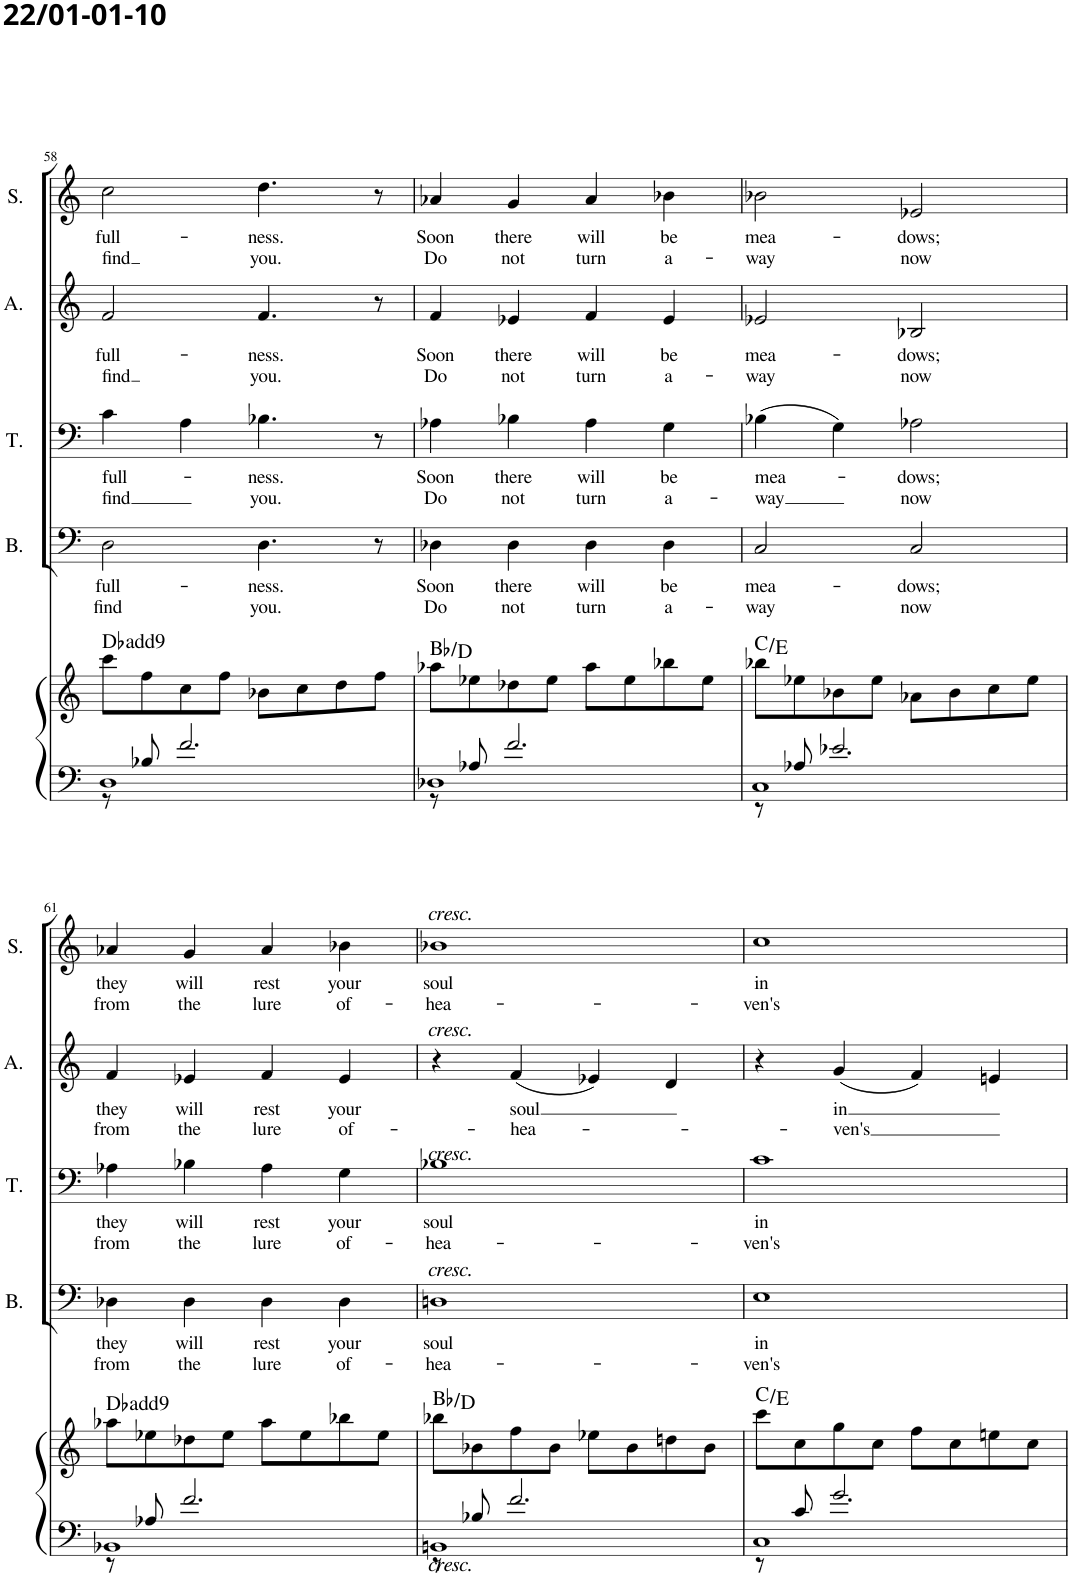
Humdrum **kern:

**kern	**kern	**harte	**kern	**text	**text	**kern	**text	**text	**kern	**text	**text	**kern	**text	**text
*part5	*part5	*part5	*part4	*part4	*part4	*part3	*part3	*part3	*part2	*part2	*part2	*part1	*part1	*part1
*staff6	*staff5	*	*staff4	*staff4	*staff4	*staff3	*staff3	*staff3	*staff2	*staff2	*staff2	*staff1	*staff1	*staff1
*I"Piano	*	*	*I"Bass	*	*	*I"Tenor	*	*	*I"Alto	*	*	*I"Soprano	*	*
*I'Pno	*	*	*I'B.	*	*	*I'T.	*	*	*I'A.	*	*	*I'S.	*	*
!!LO:PB:g=z
*clefF4	*clefG2	*	*clefF4	*	*	*clefF4	*	*	*clefG2	*	*	*clefG2	*	*
*k[]	*k[]	*	*k[]	*	*	*k[]	*	*	*k[]	*	*	*k[]	*	*
*M4/4	*M4/4	*	*M4/4	*	*	*M4/4	*	*	*M4/4	*	*	*M4/4	*	*
=58	=58	=58	=58	=58	=58	=58	=58	=58	=58	=58	=58	=58	=58	=58
*^	*	*	*	*	*	*	*	*	*	*	*	*	*	*
!	!	!	!	!	!LO:LY:b	!LO:LY:b	!	!LO:LY:b	!LO:LY:b	!	!LO:LY:b	!LO:LY:b	!	!LO:LY:b	!LO:LY:b
1D	8r	8ccc\L	Db:maj(9)	2D\	full-	find	4c\	full-	find	2f/	full-	find	2cc\	full-	find
.	8B-X/	8ff\	.	.	.	.	.	.	.	.	.	.	.	.	.
.	2.f/	8cc\	.	.	.	.	4A\	.	.	.	.	.	.	.	.
.	.	8ff\J	.	.	.	.	.	.	.	.	.	.	.	.	.
!	!	!	!	!	!LO:LY:b	!LO:LY:b	!	!LO:LY:b	!LO:LY:b	!	!LO:LY:b	!LO:LY:b	!	!LO:LY:b	!LO:LY:b
.	.	8b-X\L	.	4.D\	-ness.	you.	4.B-X\	-ness.	you.	4.f/	-ness.	you.	4.dd\	-ness.	you.
.	.	8cc\	.	.	.	.	.	.	.	.	.	.	.	.	.
.	.	8dd\	.	.	.	.	.	.	.	.	.	.	.	.	.
.	.	8ff\J	.	8r	.	.	8r	.	.	8r	.	.	8r	.	.
=59	=59	=59	=59	=59	=59	=59	=59	=59	=59	=59	=59	=59	=59	=59	=59
!	!	!	!	!	!LO:LY:b	!LO:LY:b	!	!LO:LY:b	!LO:LY:b	!	!LO:LY:b	!LO:LY:b	!	!LO:LY:b	!LO:LY:b
1D-X	8r	8aa-X\L	Bb:maj/3	4D-X\	Soon	Do	4A-X\	Soon	Do	4f/	Soon	Do	4a-X/	Soon	Do
.	8A-X/	8ee-X\	.	.	.	.	.	.	.	.	.	.	.	.	.
!	!	!	!	!	!LO:LY:b	!LO:LY:b	!	!LO:LY:b	!LO:LY:b	!	!LO:LY:b	!LO:LY:b	!	!LO:LY:b	!LO:LY:b
.	2.f/	8dd-X\	.	4D-\	there	not	4B-X\	there	not	4e-X/	there	not	4g/	there	not
.	.	8ee-\J	.	.	.	.	.	.	.	.	.	.	.	.	.
!	!	!	!	!	!LO:LY:b	!LO:LY:b	!	!LO:LY:b	!LO:LY:b	!	!LO:LY:b	!LO:LY:b	!	!LO:LY:b	!LO:LY:b
.	.	8aa-\L	.	4D-\	will	turn	4A-\	will	turn	4f/	will	turn	4a-/	will	turn
.	.	8ee-\	.	.	.	.	.	.	.	.	.	.	.	.	.
!	!	!	!	!	!LO:LY:b	!LO:LY:b	!	!LO:LY:b	!LO:LY:b	!	!LO:LY:b	!LO:LY:b	!	!LO:LY:b	!LO:LY:b
.	.	8bb-X\	.	4D-\	be	a-	4G\	be	a-	4e-/	be	a-	4b-X\	be	a-
.	.	8ee-\J	.	.	.	.	.	.	.	.	.	.	.	.	.
=60	=60	=60	=60	=60	=60	=60	=60	=60	=60	=60	=60	=60	=60	=60	=60
!	!	!	!	!	!LO:LY:b	!LO:LY:b	!	!LO:LY:b	!LO:LY:b	!	!LO:LY:b	!LO:LY:b	!	!LO:LY:b	!LO:LY:b
1C	8r	8bb-X\L	C:maj/3	2C/	mea-	-way	(4B-X\	mea-	-way	2e-X/	mea-	-way	2b-X\	mea-	-way
.	8A-X/	8ee-X\	.	.	.	.	.	.	.	.	.	.	.	.	.
.	2.e-X/	8b-X\	.	.	.	.	4G\)	.	.	.	.	.	.	.	.
.	.	8ee-\J	.	.	.	.	.	.	.	.	.	.	.	.	.
!	!	!	!	!	!LO:LY:b	!LO:LY:b	!	!LO:LY:b	!LO:LY:b	!	!LO:LY:b	!LO:LY:b	!	!LO:LY:b	!LO:LY:b
.	.	8a-X\L	.	2C/	-dows;	now	2A-X\	-dows;	now	2B-X/	-dows;	now	2e-X/	-dows;	now
.	.	8b-\	.	.	.	.	.	.	.	.	.	.	.	.	.
.	.	8cc\	.	.	.	.	.	.	.	.	.	.	.	.	.
.	.	8ee-\J	.	.	.	.	.	.	.	.	.	.	.	.	.
!!LO:LB:g=z
=61	=61	=61	=61	=61	=61	=61	=61	=61	=61	=61	=61	=61	=61	=61	=61
!	!	!	!	!	!LO:LY:b	!LO:LY:b	!	!LO:LY:b	!LO:LY:b	!	!LO:LY:b	!LO:LY:b	!	!LO:LY:b	!LO:LY:b
1BB-X	8r	8aa-X\L	Db:maj(9)	4D-X\	they	from	4A-X\	they	from	4f/	they	from	4a-X/	they	from
.	8A-X/	8ee-X\	.	.	.	.	.	.	.	.	.	.	.	.	.
!	!	!	!	!	!LO:LY:b	!LO:LY:b	!	!LO:LY:b	!LO:LY:b	!	!LO:LY:b	!LO:LY:b	!	!LO:LY:b	!LO:LY:b
.	2.f/	8dd-X\	.	4D-\	will	the	4B-X\	will	the	4e-X/	will	the	4g/	will	the
.	.	8ee-\J	.	.	.	.	.	.	.	.	.	.	.	.	.
!	!	!	!	!	!LO:LY:b	!LO:LY:b	!	!LO:LY:b	!LO:LY:b	!	!LO:LY:b	!LO:LY:b	!	!LO:LY:b	!LO:LY:b
.	.	8aa-\L	.	4D-\	rest	lure	4A-\	rest	lure	4f/	rest	lure	4a-/	rest	lure
.	.	8ee-\	.	.	.	.	.	.	.	.	.	.	.	.	.
!	!	!	!	!	!LO:LY:b	!LO:LY:b	!	!LO:LY:b	!LO:LY:b	!	!LO:LY:b	!LO:LY:b	!	!LO:LY:b	!LO:LY:b
.	.	8bb-X\	.	4D-\	your	of-	4G\	your	of-	4e-/	your	of-	4b-X\	your	of-
.	.	8ee-\J	.	.	.	.	.	.	.	.	.	.	.	.	.
=62	=62	=62	=62	=62	=62	=62	=62	=62	=62	=62	=62	=62	=62	=62	=62
!	!	!	!	!	!	!	!	!	!	!	!	!	!LO:TX:a:i:t=cresc.	!	!
!	!	!	!	!	!	!	!	!	!	!LO:TX:a:i:t=cresc.	!	!	!	!	!
!	!	!	!	!	!	!	!LO:TX:a:i:t=cresc.	!	!	!	!	!	!	!	!
!	!	!	!	!LO:TX:a:i:t=cresc.	!	!	!	!	!	!	!	!	!	!	!
!LO:TX:b:i:t=cresc.	!	!	!	!	!	!	!	!	!	!	!	!	!	!	!
!	!	!	!	!	!LO:LY:b	!LO:LY:b	!	!LO:LY:b	!LO:LY:b	!	!	!	!	!LO:LY:b	!LO:LY:b
1BBn	8r	8bb-X\L	Bb:maj/3	1Dn	soul	hea-	1B-X	soul	hea-	4r	.	.	1b-X	soul	hea-
.	8B-X/	8b-X\	.	.	.	.	.	.	.	.	.	.	.	.	.
!	!	!	!	!	!	!	!	!	!	!	!LO:LY:b	!LO:LY:b	!	!	!
.	2.f/	8ff\	.	.	.	.	.	.	.	(4f/	soul	hea-	.	.	.
.	.	8b-\J	.	.	.	.	.	.	.	.	.	.	.	.	.
.	.	8ee-X\L	.	.	.	.	.	.	.	4e-X/)	.	.	.	.	.
.	.	8b-\	.	.	.	.	.	.	.	.	.	.	.	.	.
.	.	8ddn\	.	.	.	.	.	.	.	4d/	.	.	.	.	.
.	.	8b-\J	.	.	.	.	.	.	.	.	.	.	.	.	.
=63	=63	=63	=63	=63	=63	=63	=63	=63	=63	=63	=63	=63	=63	=63	=63
!	!	!	!	!	!LO:LY:b	!LO:LY:b	!	!LO:LY:b	!LO:LY:b	!	!	!	!	!LO:LY:b	!LO:LY:b
1C	8r	8ccc\L	C:maj/3	1E	in	-ven's	1c	in	-ven's	4r	.	.	1cc	in	-ven's
.	8c/	8cc\	.	.	.	.	.	.	.	.	.	.	.	.	.
!	!	!	!	!	!	!	!	!	!	!	!LO:LY:b	!LO:LY:b	!	!	!
.	2.g/	8gg\	.	.	.	.	.	.	.	(4g/	in	-ven's	.	.	.
.	.	8cc\J	.	.	.	.	.	.	.	.	.	.	.	.	.
.	.	8ff\L	.	.	.	.	.	.	.	4f/)	.	.	.	.	.
.	.	8cc\	.	.	.	.	.	.	.	.	.	.	.	.	.
.	.	8een\	.	.	.	.	.	.	.	4en/	.	.	.	.	.
.	.	8cc\J	.	.	.	.	.	.	.	.	.	.	.	.	.
*v	*v	*	*	*	*	*	*	*	*	*	*	*	*	*	*
=	=	=	=	=	=	=	=	=	=	=	=	=	=	=
*-	*-	*-	*-	*-	*-	*-	*-	*-	*-	*-	*-	*-	*-	*-
